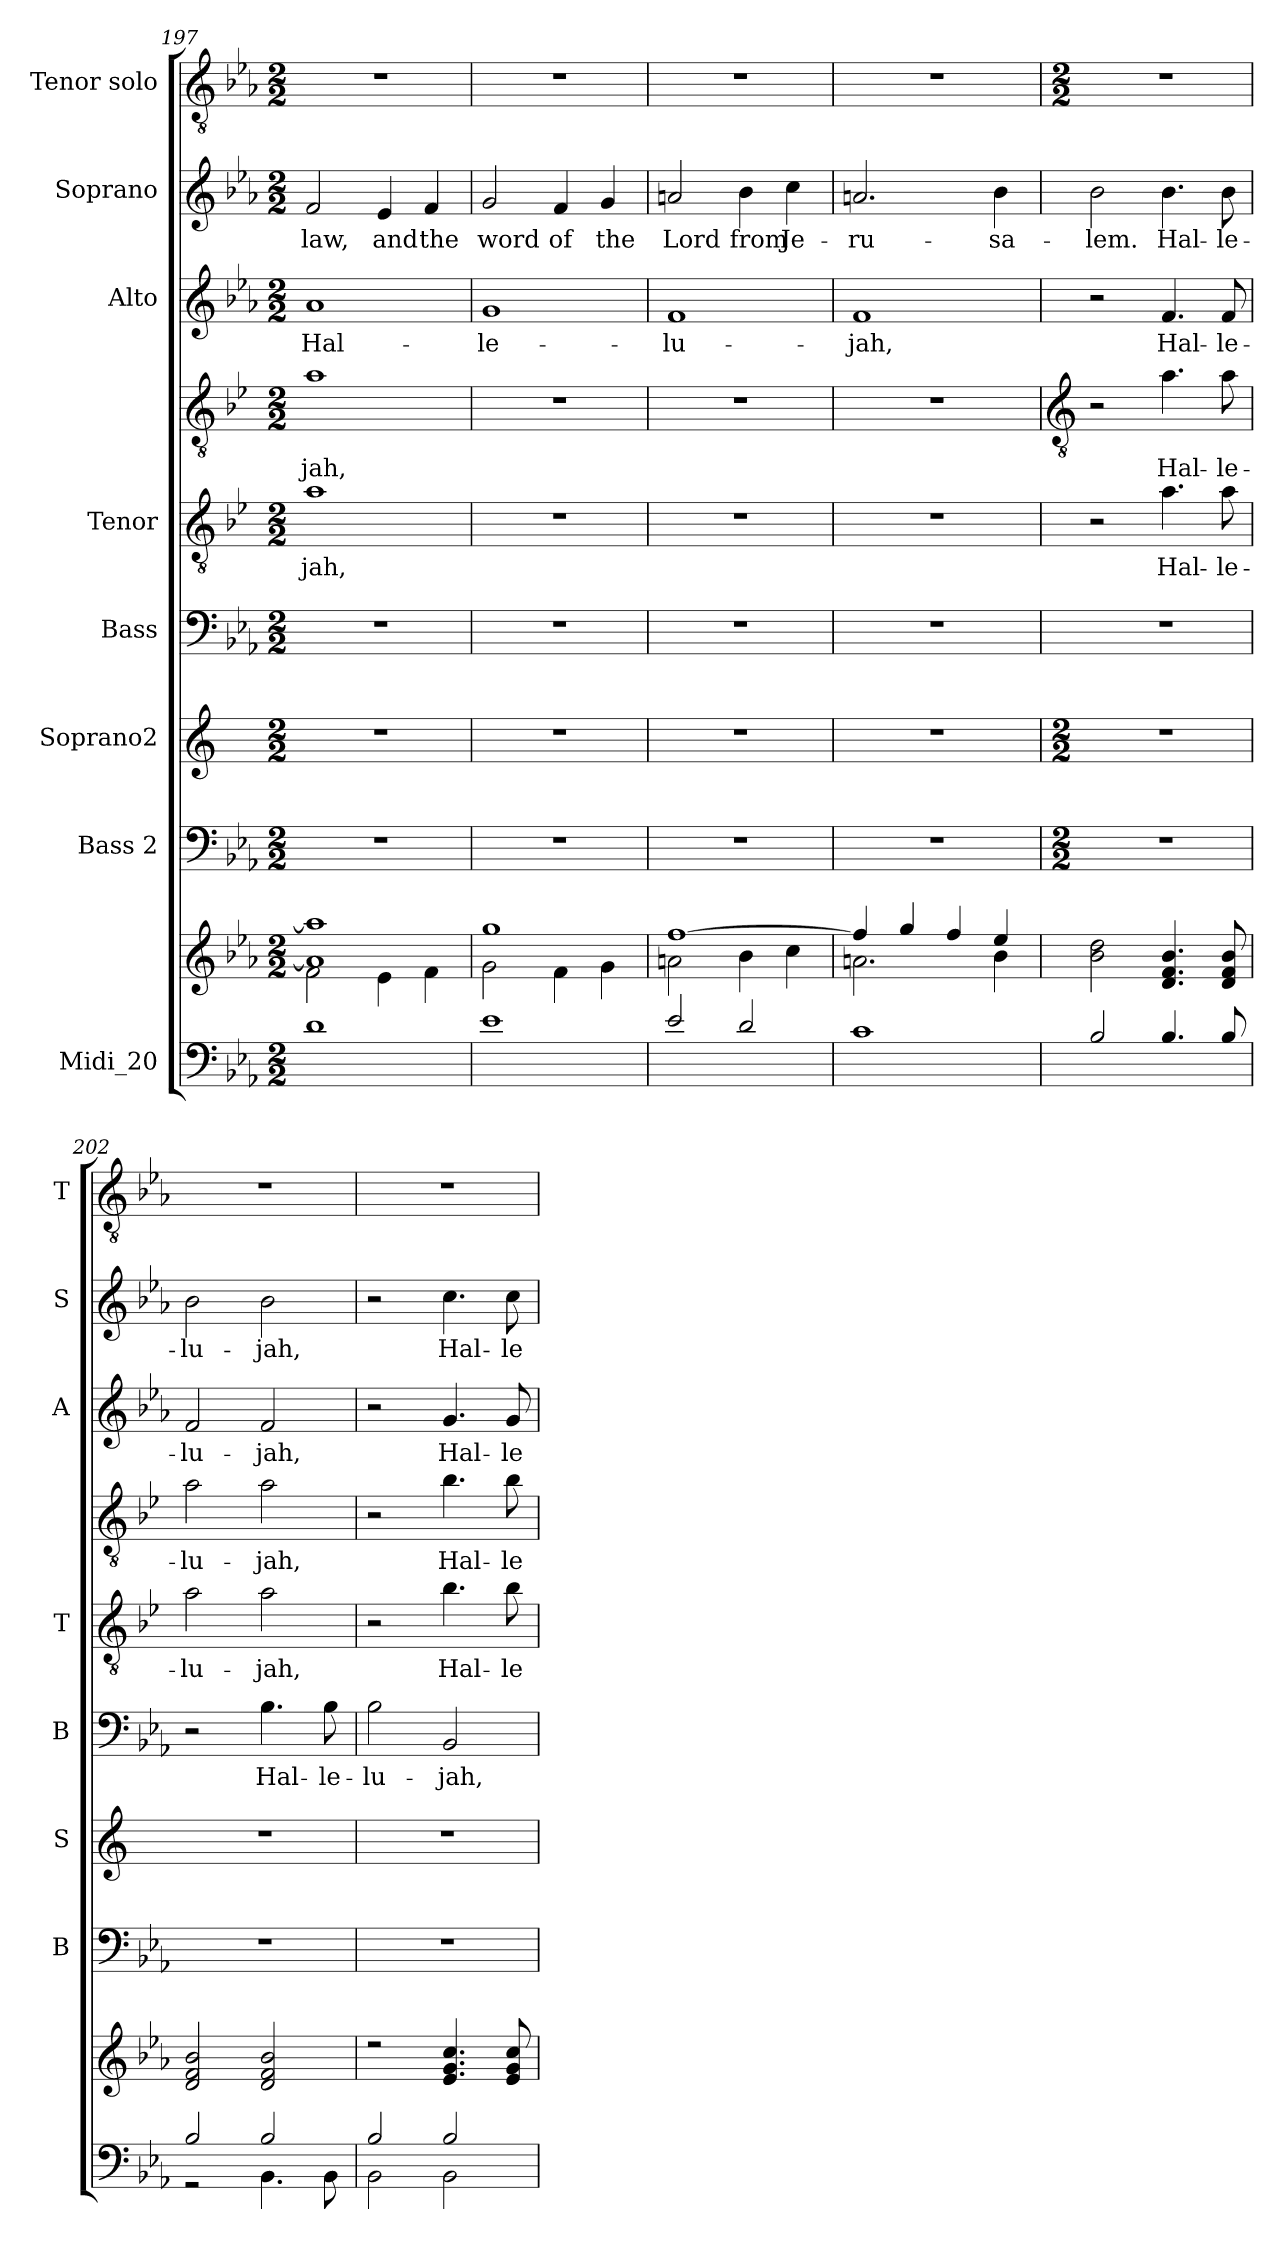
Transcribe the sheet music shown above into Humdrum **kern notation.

**kern	**kern	**kern	**kern	**kern	**text	**kern	**text	**kern	**text	**kern	**text	**kern	**text	**kern
*part8	*part8	*part7	*part6	*part5	*part5	*part4	*part4	*part4	*part4	*part3	*part3	*part2	*part2	*part1
*staff10	*staff9	*staff8	*staff7	*staff6	*staff6	*staff5	*staff5	*staff4	*staff4	*staff3	*staff3	*staff2	*staff2	*staff1
*I"Midi_20	*	*I"Bass 2	*I"Soprano2	*I"Bass	*	*I"Tenor	*	*	*	*I"Alto	*	*I"Soprano	*	*I"Tenor solo
*	*	*I'B	*I'S	*I'B	*	*I'T	*	*	*	*I'A	*	*I'S	*	*I'T
*clefF4	*clefG2	*clefF4	*clefG2	*clefF4	*	*clefGv2	*	*clefGv2	*	*clefG2	*	*clefG2	*	*clefGv2
*	*	*	*	*	*	*ITrd4c7	*	*ITrd4c7	*	*	*	*	*	*
*k[b-e-a-]	*k[b-e-a-]	*k[b-e-a-]	*k[]	*k[b-e-a-]	*	*k[b-e-a-]	*	*k[b-e-a-]	*	*k[b-e-a-]	*	*k[b-e-a-]	*	*k[b-e-a-]
*E-:	*E-:	*E-:	*C:	*E-:	*	*E-:	*	*E-:	*	*E-:	*	*E-:	*	*E-:
*M2/2	*M2/2	*M2/2	*M2/2	*M2/2	*	*M2/2	*	*M2/2	*	*M2/2	*	*M2/2	*	*M2/2
=197	=197	=197	=197	=197	=197	=197	=197	=197	=197	=197	=197	=197	=197	=197
*^	*^	*	*	*	*	*	*	*	*	*	*	*	*	*
!	!	!	!	!	!	!	!	!	!LO:LY:b	!	!LO:LY:b	!	!LO:LY:b	!	!LO:LY:b	!
1d/	1ryy	1a-/] 1aa-/]	2f\	1r	1r	1r	.	1d	-jah,	1d	-jah,	1a-	Hal-	2f	law,	1r
!	!	!	!	!	!	!	!	!	!	!	!	!	!	!	!LO:LY:b	!
.	.	.	4e-\	.	.	.	.	.	.	.	.	.	.	4e-	and	.
!	!	!	!	!	!	!	!	!	!	!	!	!	!	!	!LO:LY:b	!
.	.	.	4f\	.	.	.	.	.	.	.	.	.	.	4f	the	.
=198	=198	=198	=198	=198	=198	=198	=198	=198	=198	=198	=198	=198	=198	=198	=198	=198
!	!	!	!	!	!	!	!	!	!	!	!	!	!LO:LY:b	!	!LO:LY:b	!
1e-/	1ryy	1gg/	2g\	1r	1r	1r	.	1r	.	1r	.	1g	-le-	2g	word	1r
!	!	!	!	!	!	!	!	!	!	!	!	!	!	!	!LO:LY:b	!
.	.	.	4f\	.	.	.	.	.	.	.	.	.	.	4f	of	.
!	!	!	!	!	!	!	!	!	!	!	!	!	!	!	!LO:LY:b	!
.	.	.	4g\	.	.	.	.	.	.	.	.	.	.	4g	the	.
=199	=199	=199	=199	=199	=199	=199	=199	=199	=199	=199	=199	=199	=199	=199	=199	=199
!	!	!	!	!	!	!	!	!	!	!	!	!	!LO:LY:b	!	!LO:LY:b	!
2e-/	1ryy	[1ff/	2an\	1r	1r	1r	.	1r	.	1r	.	1f	-lu-	2an	Lord	1r
!	!	!	!	!	!	!	!	!	!	!	!	!	!	!	!LO:LY:b	!
2d/	.	.	4b-\	.	.	.	.	.	.	.	.	.	.	4b-	from	.
!	!	!	!	!	!	!	!	!	!	!	!	!	!	!	!LO:LY:b	!
.	.	.	4cc\	.	.	.	.	.	.	.	.	.	.	4cc	Je-	.
=200	=200	=200	=200	=200	=200	=200	=200	=200	=200	=200	=200	=200	=200	=200	=200	=200
!	!	!	!	!	!	!	!	!	!	!	!	!	!LO:LY:b	!	!LO:LY:b	!
1c/	1ryy	4ff/]	2.an\	1r	1r	1r	.	1r	.	1r	.	1f	-jah,	2.an	-ru-	1r
.	.	4gg/	.	.	.	.	.	.	.	.	.	.	.	.	.	.
.	.	4ff/	.	.	.	.	.	.	.	.	.	.	.	.	.	.
!	!	!	!	!	!	!	!	!	!	!	!	!	!	!	!LO:LY:b	!
.	.	4ee-/	4b-\	.	.	.	.	.	.	.	.	.	.	4b-	-sa-	.
!!LO:LB:g=z
=201	=201	=201	=201	=201	=201	=201	=201	=201	=201	=201	=201	=201	=201	=201	=201	=201
*	*	*	*	*	*	*	*	*	*	*clefGv2	*	*	*	*	*	*
*	*	*	*	*M2/2	*M2/2	*	*	*	*	*	*	*	*	*	*	*M2/2
!	!	!	!	!	!	!	!	!	!	!	!	!	!	!	!LO:LY:b	!
2B-/	1ryy	2b-\ 2dd\	1ryy	1r	1r	1r	.	2r	.	2r	.	2r	.	2b-	-lem.	1r
!	!	!	!	!	!	!	!	!	!LO:LY:b	!	!LO:LY:b	!	!LO:LY:b	!	!LO:LY:b	!
4.B-/	.	4.d/ 4.f/ 4.b-/	.	.	.	.	.	4.d	Hal-	4.d	Hal-	4.f	Hal-	4.b-	Hal-	.
!	!	!	!	!	!	!	!	!	!LO:LY:b	!	!LO:LY:b	!	!LO:LY:b	!	!LO:LY:b	!
8B-/	.	8d/ 8f/ 8b-/	.	.	.	.	.	8d	-le-	8d	-le-	8f	-le-	8b-	-le-	.
=202	=202	=202	=202	=202	=202	=202	=202	=202	=202	=202	=202	=202	=202	=202	=202	=202
!	!	!	!	!	!	!	!	!	!LO:LY:b	!	!LO:LY:b	!	!LO:LY:b	!	!LO:LY:b	!
2B-/	2r	2d/ 2f/ 2b-/	1ryy	1r	1r	2r	.	2d	-lu-	2d	-lu-	2f	-lu-	2b-	-lu-	1r
!	!	!	!	!	!	!	!LO:LY:b	!	!LO:LY:b	!	!LO:LY:b	!	!LO:LY:b	!	!LO:LY:b	!
2B-/	4.BB-\	2d/ 2f/ 2b-/	.	.	.	4.B-	Hal-	2d	-jah,	2d	-jah,	2f	-jah,	2b-	-jah,	.
!	!	!	!	!	!	!	!LO:LY:b	!	!	!	!	!	!	!	!	!
.	8BB-\	.	.	.	.	8B-	-le-	.	.	.	.	.	.	.	.	.
=203	=203	=203	=203	=203	=203	=203	=203	=203	=203	=203	=203	=203	=203	=203	=203	=203
!	!	!	!	!	!	!	!LO:LY:b	!	!	!	!	!	!	!	!	!
2B-/	2BB-\	2r	1ryy	1r	1r	2B-	-lu-	2r	.	2r	.	2r	.	2r	.	1r
!	!	!	!	!	!	!	!LO:LY:b	!	!LO:LY:b	!	!LO:LY:b	!	!LO:LY:b	!	!LO:LY:b	!
2B-/	2BB-\	4.e-/ 4.g/ 4.cc/	.	.	.	2BB-	-jah,	4.e-	Hal-	4.e-	Hal-	4.g	Hal-	4.cc	Hal-	.
!	!	!	!	!	!	!	!	!	!LO:LY:b	!	!LO:LY:b	!	!LO:LY:b	!	!LO:LY:b	!
.	.	8e-/ 8g/ 8cc/	.	.	.	.	.	8e-	-le-	8e-	-le-	8g	-le-	8cc	-le-	.
*v	*v	*	*	*	*	*	*	*	*	*	*	*	*	*	*	*
*	*v	*v	*	*	*	*	*	*	*	*	*	*	*	*	*
=	=	=	=	=	=	=	=	=	=	=	=	=	=	=
*-	*-	*-	*-	*-	*-	*-	*-	*-	*-	*-	*-	*-	*-	*-
